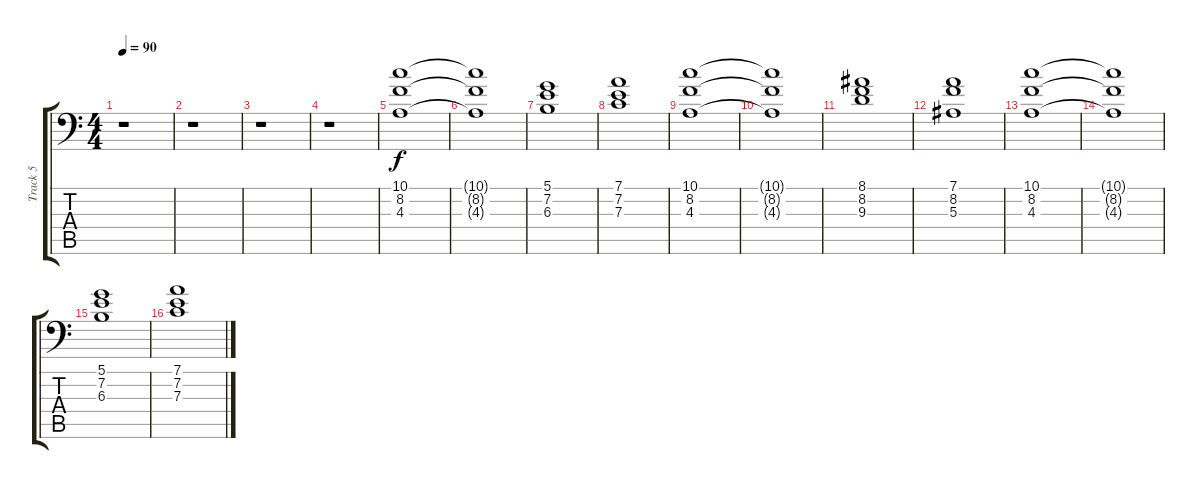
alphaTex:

\track ("Track 5" "Track 5") {instrument fx6goblins}
\staff {score tabs}
\tuning (D4 A3 F3 Bb2 F2 Bb1) {hide}
\ts (4 4)
\tempo 90
\clef f4
\ks c
r.1{dy f instrument fx6goblins} |
r.1 |
r.1 |
r.1 |
(10.1 8.2 4.3).1 |
(10.1{t} 8.2{t} 4.3{t}).1 |
(5.1 7.2 6.3).1 |
(7.1 7.2 7.3).1 |
(10.1 8.2 4.3).1 |
(10.1{t} 8.2{t} 4.3{t}).1 |
(8.1 8.2 9.3).1 |
(7.1 8.2 5.3).1 |
(10.1 8.2 4.3).1 |
(10.1{t} 8.2{t} 4.3{t}).1 |
(5.1 7.2 6.3).1 |
(7.1 7.2 7.3).1
